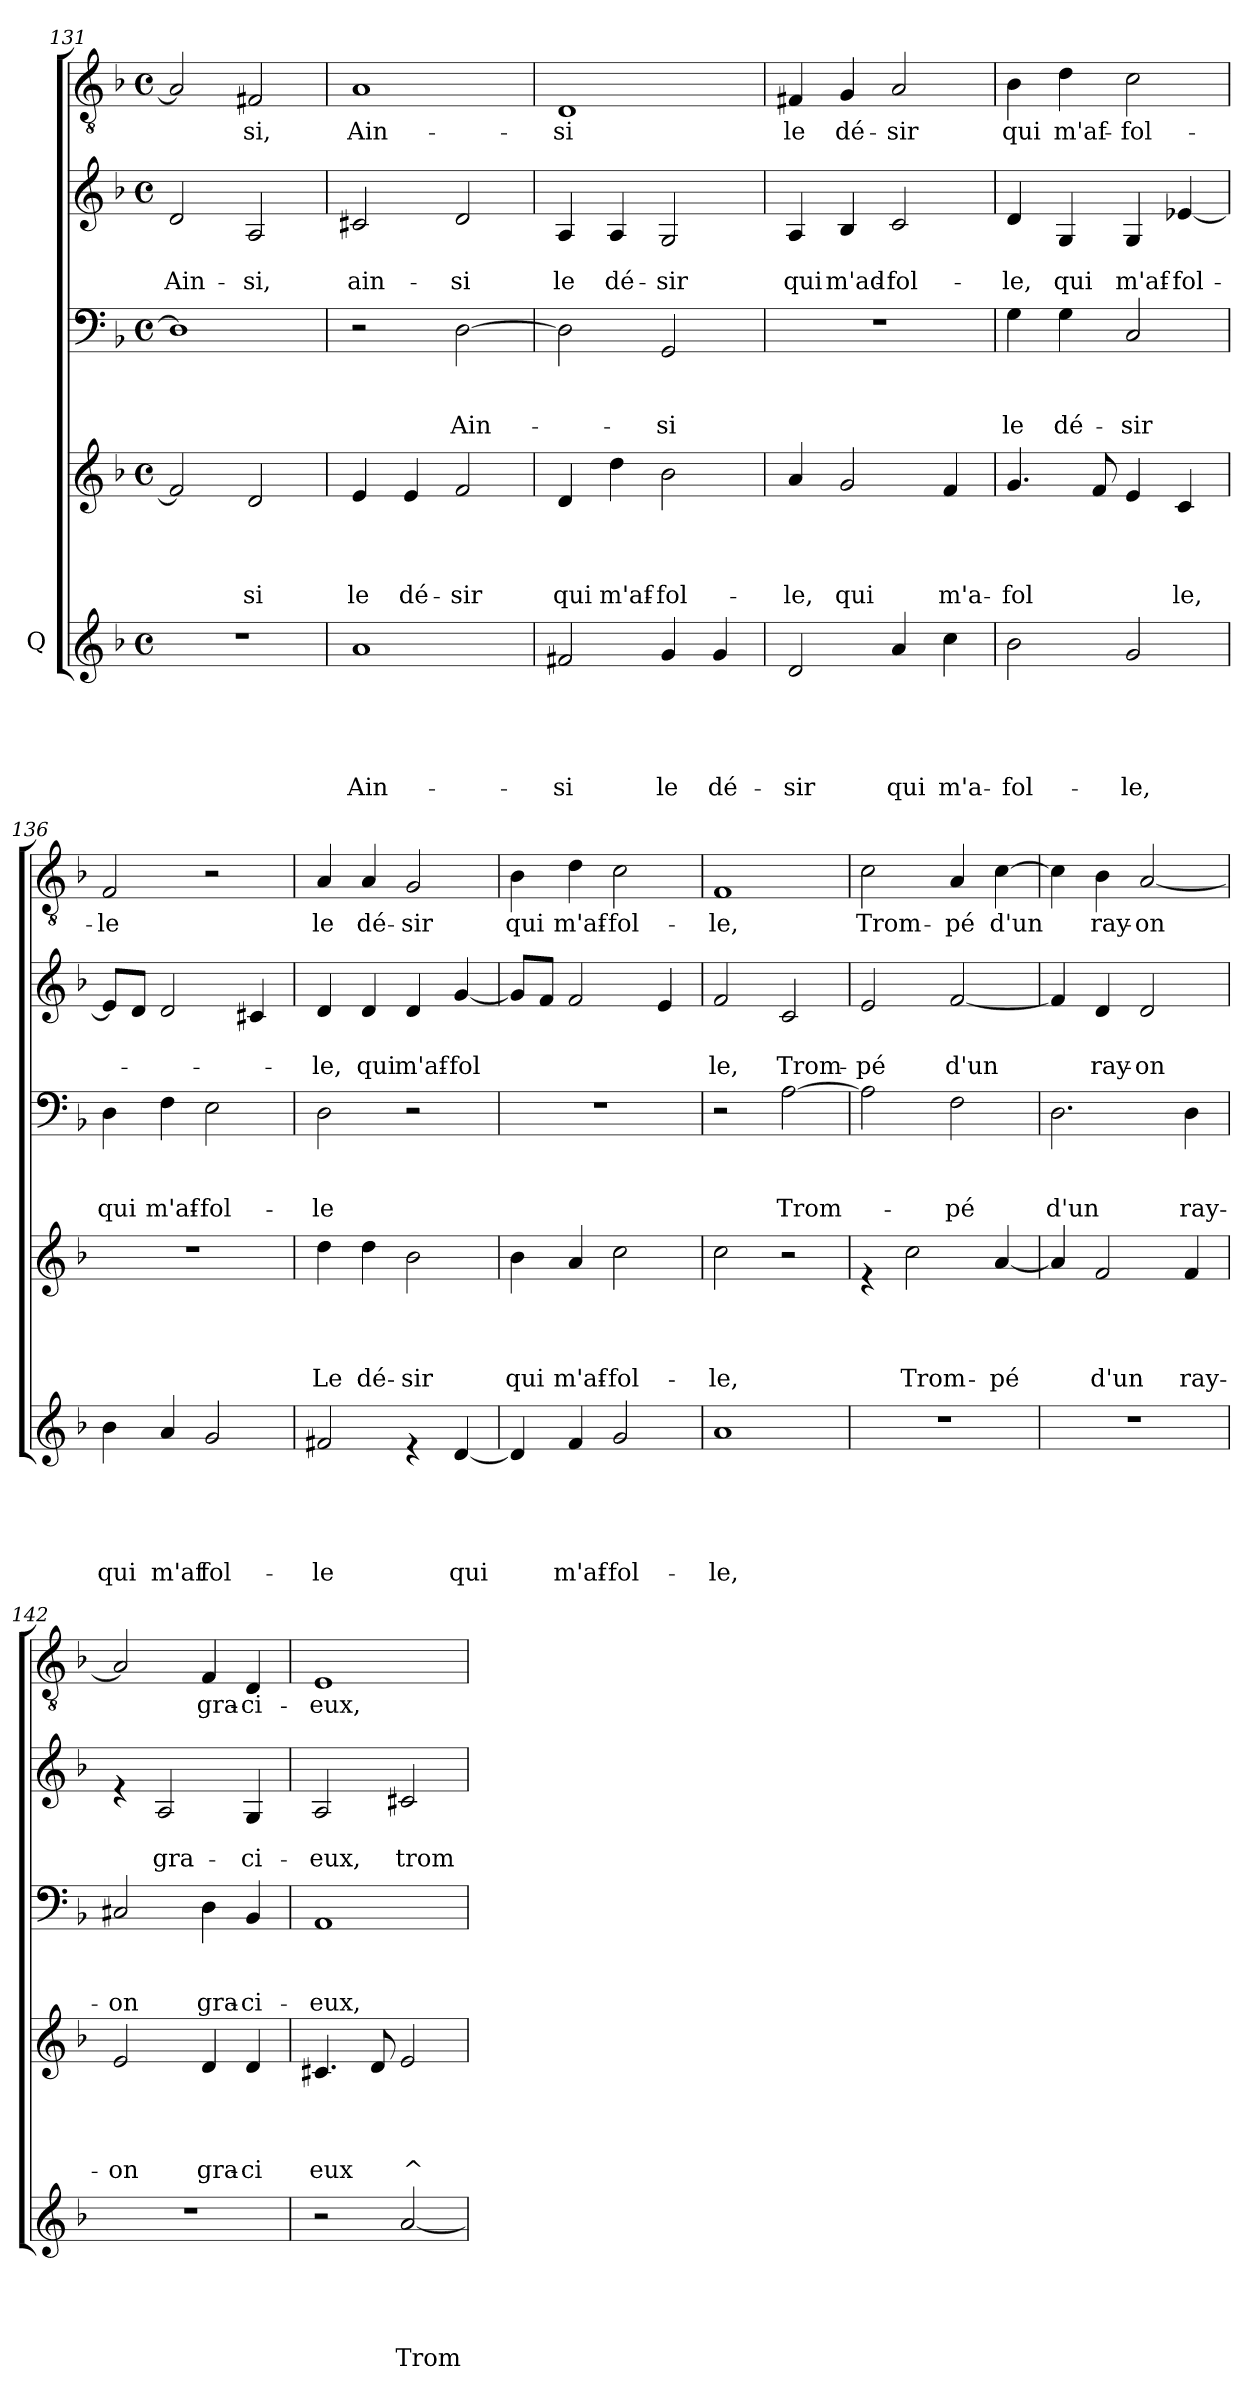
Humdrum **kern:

**kern	**text	**text	**text	**text	**text	**kern	**text	**text	**text	**text	**kern	**text	**text	**text	**kern	**text	**text	**kern	**text
*part5	*part5	*part5	*part5	*part5	*part5	*part4	*part4	*part4	*part4	*part4	*part3	*part3	*part3	*part3	*part2	*part2	*part2	*part1	*part1
*staff5	*staff5	*staff5	*staff5	*staff5	*staff5	*staff4	*staff4	*staff4	*staff4	*staff4	*staff3	*staff3	*staff3	*staff3	*staff2	*staff2	*staff2	*staff1	*staff1
*I"Q	*	*	*	*	*	*	*	*	*	*	*	*	*	*	*	*	*	*	*
*clefG2	*	*	*	*	*	*clefG2	*	*	*	*	*clefF4	*	*	*	*clefG2	*	*	*clefGv2	*
*k[b-]	*	*	*	*	*	*k[b-]	*	*	*	*	*k[b-]	*	*	*	*k[b-]	*	*	*k[b-]	*
*F:	*	*	*	*	*	*F:	*	*	*	*	*F:	*	*	*	*F:	*	*	*F:	*
*M4/4	*	*	*	*	*	*M4/4	*	*	*	*	*M4/4	*	*	*	*M4/4	*	*	*M4/4	*
*met(c)	*	*	*	*	*	*met(c)	*	*	*	*	*met(c)	*	*	*	*met(c)	*	*	*met(c)	*
=131	=131	=131	=131	=131	=131	=131	=131	=131	=131	=131	=131	=131	=131	=131	=131	=131	=131	=131	=131
!	!	!	!	!	!	!	!	!	!	!	!	!	!	!	!	!	!LO:LY:b	!	!
1r	.	.	.	.	.	2f/]	.	.	.	.	1D]	.	.	.	2d/	.	Ain-	2A/]	.
!	!	!	!	!	!	!	!	!	!	!LO:LY:b	!	!	!	!	!	!	!LO:LY:b	!	!LO:LY:b
.	.	.	.	.	.	2d/	.	.	.	-si	.	.	.	.	2A/	.	-si,	2F#X/	-si,
=132	=132	=132	=132	=132	=132	=132	=132	=132	=132	=132	=132	=132	=132	=132	=132	=132	=132	=132	=132
!	!	!	!	!	!LO:LY:b	!	!	!	!	!LO:LY:b	!	!	!	!	!	!	!LO:LY:b	!	!LO:LY:b
1a	.	.	.	.	Ain-	4e/	.	.	.	le	2r	.	.	.	2c#X/	.	ain-	1A	Ain-
!	!	!	!	!	!	!	!	!	!	!LO:LY:b	!	!	!	!	!	!	!	!	!
.	.	.	.	.	.	4e/	.	.	.	dé-	.	.	.	.	.	.	.	.	.
!	!	!	!	!	!	!	!	!	!	!LO:LY:b	!	!	!	!LO:LY:b	!	!	!LO:LY:b	!	!
.	.	.	.	.	.	2f/	.	.	.	-sir	[>2D\	.	.	Ain-	2d/	.	-si	.	.
=133	=133	=133	=133	=133	=133	=133	=133	=133	=133	=133	=133	=133	=133	=133	=133	=133	=133	=133	=133
!	!	!	!	!	!LO:LY:b	!	!	!	!	!LO:LY:b	!	!	!	!	!	!	!LO:LY:b	!	!LO:LY:b
2f#X/	.	.	.	.	-si	4d/	.	.	.	qui	2D\]	.	.	.	4A/	.	le	1D	-si
!	!	!	!	!	!	!	!	!	!	!LO:LY:b	!	!	!	!	!	!	!LO:LY:b	!	!
.	.	.	.	.	.	4dd\	.	.	.	m'af-	.	.	.	.	4A/	.	dé-	.	.
!	!	!	!	!	!LO:LY:b	!	!	!	!	!LO:LY:b	!	!	!	!LO:LY:b	!	!	!LO:LY:b	!	!
4g/	.	.	.	.	le	2b-\	.	.	.	-fol-	2GG/	.	.	-si	2G/	.	-sir	.	.
!	!	!	!	!	!LO:LY:b	!	!	!	!	!	!	!	!	!	!	!	!	!	!
4g/	.	.	.	.	dé-	.	.	.	.	.	.	.	.	.	.	.	.	.	.
=134	=134	=134	=134	=134	=134	=134	=134	=134	=134	=134	=134	=134	=134	=134	=134	=134	=134	=134	=134
!	!	!	!	!	!LO:LY:b	!	!	!	!	!LO:LY:b	!	!	!	!	!	!	!LO:LY:b	!	!LO:LY:b
2d/	.	.	.	.	-sir	4a/	.	.	.	-le,	1r	.	.	.	4A/	.	qui	4F#X/	le
!	!	!	!	!	!	!	!	!	!	!LO:LY:b	!	!	!	!	!	!	!LO:LY:b	!	!LO:LY:b
.	.	.	.	.	.	2g/	.	.	.	qui	.	.	.	.	4B-/	.	m'ad-	4G/	dé-
!	!	!	!	!	!LO:LY:b	!	!	!	!	!	!	!	!	!	!	!	!LO:LY:b	!	!LO:LY:b
4a/	.	.	.	.	qui	.	.	.	.	.	.	.	.	.	2c/	.	-fol-	2A/	-sir
!	!	!	!	!	!LO:LY:b	!	!	!	!	!LO:LY:b	!	!	!	!	!	!	!	!	!
4cc\	.	.	.	.	m'a-	4f/	.	.	.	m'a-	.	.	.	.	.	.	.	.	.
!!LO:LB:g=z
=135	=135	=135	=135	=135	=135	=135	=135	=135	=135	=135	=135	=135	=135	=135	=135	=135	=135	=135	=135
!	!	!	!	!	!LO:LY:b	!	!	!	!	!LO:LY:b	!	!	!	!LO:LY:b	!	!	!LO:LY:b	!	!LO:LY:b
2b-\	.	.	.	.	-fol-	4.g/	.	.	.	-fol	4G\	.	.	le	4d/	.	-le,	4B-\	qui
!	!	!	!	!	!	!	!	!	!	!	!	!	!	!LO:LY:b	!	!	!LO:LY:b	!	!LO:LY:b
.	.	.	.	.	.	.	.	.	.	.	4G\	.	.	dé-	4G/	.	qui	4d\	m'af-
.	.	.	.	.	.	8f/	.	.	.	.	.	.	.	.	.	.	.	.	.
!	!	!	!	!	!LO:LY:b	!	!	!	!	!	!	!	!	!LO:LY:b	!	!	!LO:LY:b	!	!LO:LY:b
2g/	.	.	.	.	-le,	4e/	.	.	.	.	2C/	.	.	-sir	4G/	.	m'af-	2c\	-fol-
!	!	!	!	!	!	!	!	!	!	!LO:LY:b	!	!	!	!	!	!	!LO:LY:b	!	!
.	.	.	.	.	.	4c/	.	.	.	le,	.	.	.	.	[<4e-X/	.	-fol-	.	.
=136	=136	=136	=136	=136	=136	=136	=136	=136	=136	=136	=136	=136	=136	=136	=136	=136	=136	=136	=136
!	!	!	!	!	!LO:LY:b	!	!	!	!	!	!	!	!	!LO:LY:b	!	!	!	!	!LO:LY:b
4b-\	.	.	.	.	qui	1r	.	.	.	.	4D\	.	.	qui	8e-/L]	.	.	2F/	-le
.	.	.	.	.	.	.	.	.	.	.	.	.	.	.	8d/J	.	.	.	.
!	!	!	!	!	!LO:LY:b	!	!	!	!	!	!	!	!	!LO:LY:b	!	!	!	!	!
4a/	.	.	.	.	m'af	.	.	.	.	.	4F\	.	.	m'af-	2d/	.	.	.	.
!	!	!	!	!	!LO:LY:b	!	!	!	!	!	!	!	!	!LO:LY:b	!	!	!	!	!
2g/	.	.	.	.	fol-	.	.	.	.	.	2E\	.	.	-fol-	.	.	.	2r	.
.	.	.	.	.	.	.	.	.	.	.	.	.	.	.	4c#X/	.	.	.	.
=137	=137	=137	=137	=137	=137	=137	=137	=137	=137	=137	=137	=137	=137	=137	=137	=137	=137	=137	=137
!	!	!	!	!	!LO:LY:b	!	!	!	!	!LO:LY:b	!	!	!	!LO:LY:b	!	!	!LO:LY:b	!	!LO:LY:b
2f#X/	.	.	.	.	-le	4dd\	.	.	.	Le	2D\	.	.	-le	4d/	.	-le,	4A/	le
!	!	!	!	!	!	!	!	!	!	!LO:LY:b	!	!	!	!	!	!	!LO:LY:b	!	!LO:LY:b
.	.	.	.	.	.	4dd\	.	.	.	dé-	.	.	.	.	4d/	.	qui	4A/	dé-
!	!	!	!	!	!	!	!	!	!	!LO:LY:b	!	!	!	!	!	!	!LO:LY:b	!	!LO:LY:b
4re	.	.	.	.	.	2b-\	.	.	.	-sir	2r	.	.	.	4d/	.	m'af-	2G/	-sir
!	!	!	!	!	!LO:LY:b	!	!	!	!	!	!	!	!	!	!	!	!LO:LY:b	!	!
[<4d/	.	.	.	.	qui	.	.	.	.	.	.	.	.	.	[<4g/	.	-fol	.	.
=138	=138	=138	=138	=138	=138	=138	=138	=138	=138	=138	=138	=138	=138	=138	=138	=138	=138	=138	=138
!	!	!	!	!	!	!	!	!	!	!LO:LY:b	!	!	!	!	!	!	!	!	!LO:LY:b
4d/]	.	.	.	.	.	4b-\	.	.	.	qui	1r	.	.	.	8g/L]	.	.	4B-\	qui
.	.	.	.	.	.	.	.	.	.	.	.	.	.	.	8f/J	.	.	.	.
!	!	!	!	!	!LO:LY:b	!	!	!	!	!LO:LY:b	!	!	!	!	!	!	!	!	!LO:LY:b
4f/	.	.	.	.	m'af-	4a/	.	.	.	m'af-	.	.	.	.	2f/	.	.	4d\	m'af-
!	!	!	!	!	!LO:LY:b	!	!	!	!	!LO:LY:b	!	!	!	!	!	!	!	!	!LO:LY:b
2g/	.	.	.	.	-fol-	2cc\	.	.	.	-fol-	.	.	.	.	.	.	.	2c\	-fol-
.	.	.	.	.	.	.	.	.	.	.	.	.	.	.	4e/	.	.	.	.
=139	=139	=139	=139	=139	=139	=139	=139	=139	=139	=139	=139	=139	=139	=139	=139	=139	=139	=139	=139
!	!	!	!	!	!LO:LY:b	!	!	!	!	!LO:LY:b	!	!	!	!	!	!	!LO:LY:b	!	!LO:LY:b
1a	.	.	.	.	-le,	2cc\	.	.	.	-le,	2r	.	.	.	2f/	.	le,	1F	-le,
!	!	!	!	!	!	!	!	!	!	!	!	!	!	!LO:LY:b	!	!	!LO:LY:b	!	!
.	.	.	.	.	.	2r	.	.	.	.	[>2A\	.	.	Trom-	2c/	.	Trom-	.	.
!!LO:LB:g=z
=140	=140	=140	=140	=140	=140	=140	=140	=140	=140	=140	=140	=140	=140	=140	=140	=140	=140	=140	=140
!	!	!	!	!	!	!	!	!	!	!	!	!	!	!	!	!	!LO:LY:b	!	!LO:LY:b
1r	.	.	.	.	.	4re	.	.	.	.	2A\]	.	.	.	2e/	.	-pé	2c\	Trom-
!	!	!	!	!	!	!	!	!	!	!LO:LY:b	!	!	!	!	!	!	!	!	!
.	.	.	.	.	.	2cc\	.	.	.	Trom-	.	.	.	.	.	.	.	.	.
!	!	!	!	!	!	!	!	!	!	!	!	!	!	!LO:LY:b	!	!	!LO:LY:b	!	!LO:LY:b
.	.	.	.	.	.	.	.	.	.	.	2F\	.	.	-pé	[<2f/	.	d'un	4A/	-pé
!	!	!	!	!	!	!	!	!	!	!LO:LY:b	!	!	!	!	!	!	!	!	!LO:LY:b
.	.	.	.	.	.	[<4a/	.	.	.	-pé	.	.	.	.	.	.	.	[>4c\	d'un
=141	=141	=141	=141	=141	=141	=141	=141	=141	=141	=141	=141	=141	=141	=141	=141	=141	=141	=141	=141
!	!	!	!	!	!	!	!	!	!	!	!	!	!	!LO:LY:b	!	!	!	!	!
1r	.	.	.	.	.	4a/]	.	.	.	.	2.D\	.	.	d'un	4f/]	.	.	4c\]	.
!	!	!	!	!	!	!	!	!	!	!LO:LY:b	!	!	!	!	!	!	!LO:LY:b	!	!LO:LY:b
.	.	.	.	.	.	2f/	.	.	.	d'un	.	.	.	.	4d/	.	ray-	4B-\	ray-
!	!	!	!	!	!	!	!	!	!	!	!	!	!	!	!	!	!LO:LY:b	!	!LO:LY:b
.	.	.	.	.	.	.	.	.	.	.	.	.	.	.	2d/	.	-on	[<2A/	-on
!	!	!	!	!	!	!	!	!	!	!LO:LY:b	!	!	!	!LO:LY:b	!	!	!	!	!
.	.	.	.	.	.	4f/	.	.	.	ray-	4D\	.	.	ray-	.	.	.	.	.
=142	=142	=142	=142	=142	=142	=142	=142	=142	=142	=142	=142	=142	=142	=142	=142	=142	=142	=142	=142
!	!	!	!	!	!	!	!	!	!	!LO:LY:b	!	!	!	!LO:LY:b	!	!	!	!	!
1r	.	.	.	.	.	2e/	.	.	.	-on	2C#X/	.	.	-on	4re	.	.	2A/]	.
!	!	!	!	!	!	!	!	!	!	!	!	!	!	!	!	!	!LO:LY:b	!	!
.	.	.	.	.	.	.	.	.	.	.	.	.	.	.	2A/	.	gra-	.	.
!	!	!	!	!	!	!	!	!	!	!LO:LY:b	!	!	!	!LO:LY:b	!	!	!	!	!LO:LY:b
.	.	.	.	.	.	4d/	.	.	.	gra-	4D\	.	.	gra-	.	.	.	4F/	gra-
!	!	!	!	!	!	!	!	!	!	!LO:LY:b	!	!	!	!LO:LY:b	!	!	!LO:LY:b	!	!LO:LY:b
.	.	.	.	.	.	4d/	.	.	.	-ci	4BB-/	.	.	-ci-	4G/	.	-ci-	4D/	-ci-
=143	=143	=143	=143	=143	=143	=143	=143	=143	=143	=143	=143	=143	=143	=143	=143	=143	=143	=143	=143
!	!	!	!	!	!	!	!	!	!	!LO:LY:b	!	!	!	!LO:LY:b	!	!	!LO:LY:b	!	!LO:LY:b
2r	.	.	.	.	.	4.c#X/	.	.	.	eux	1AA	.	.	-eux,	2A/	.	-eux,	1E	-eux,
.	.	.	.	.	.	8d/	.	.	.	.	.	.	.	.	.	.	.	.	.
!	!	!	!	!	!LO:LY:b	!	!	!	!	!LO:LY:b	!	!	!	!	!	!	!LO:LY:b	!	!
[<2a/	.	.	.	.	Trom-	2e/	.	.	.	^	.	.	.	.	2c#X/	.	trom-	.	.
=	=	=	=	=	=	=	=	=	=	=	=	=	=	=	=	=	=	=	=
*-	*-	*-	*-	*-	*-	*-	*-	*-	*-	*-	*-	*-	*-	*-	*-	*-	*-	*-	*-
